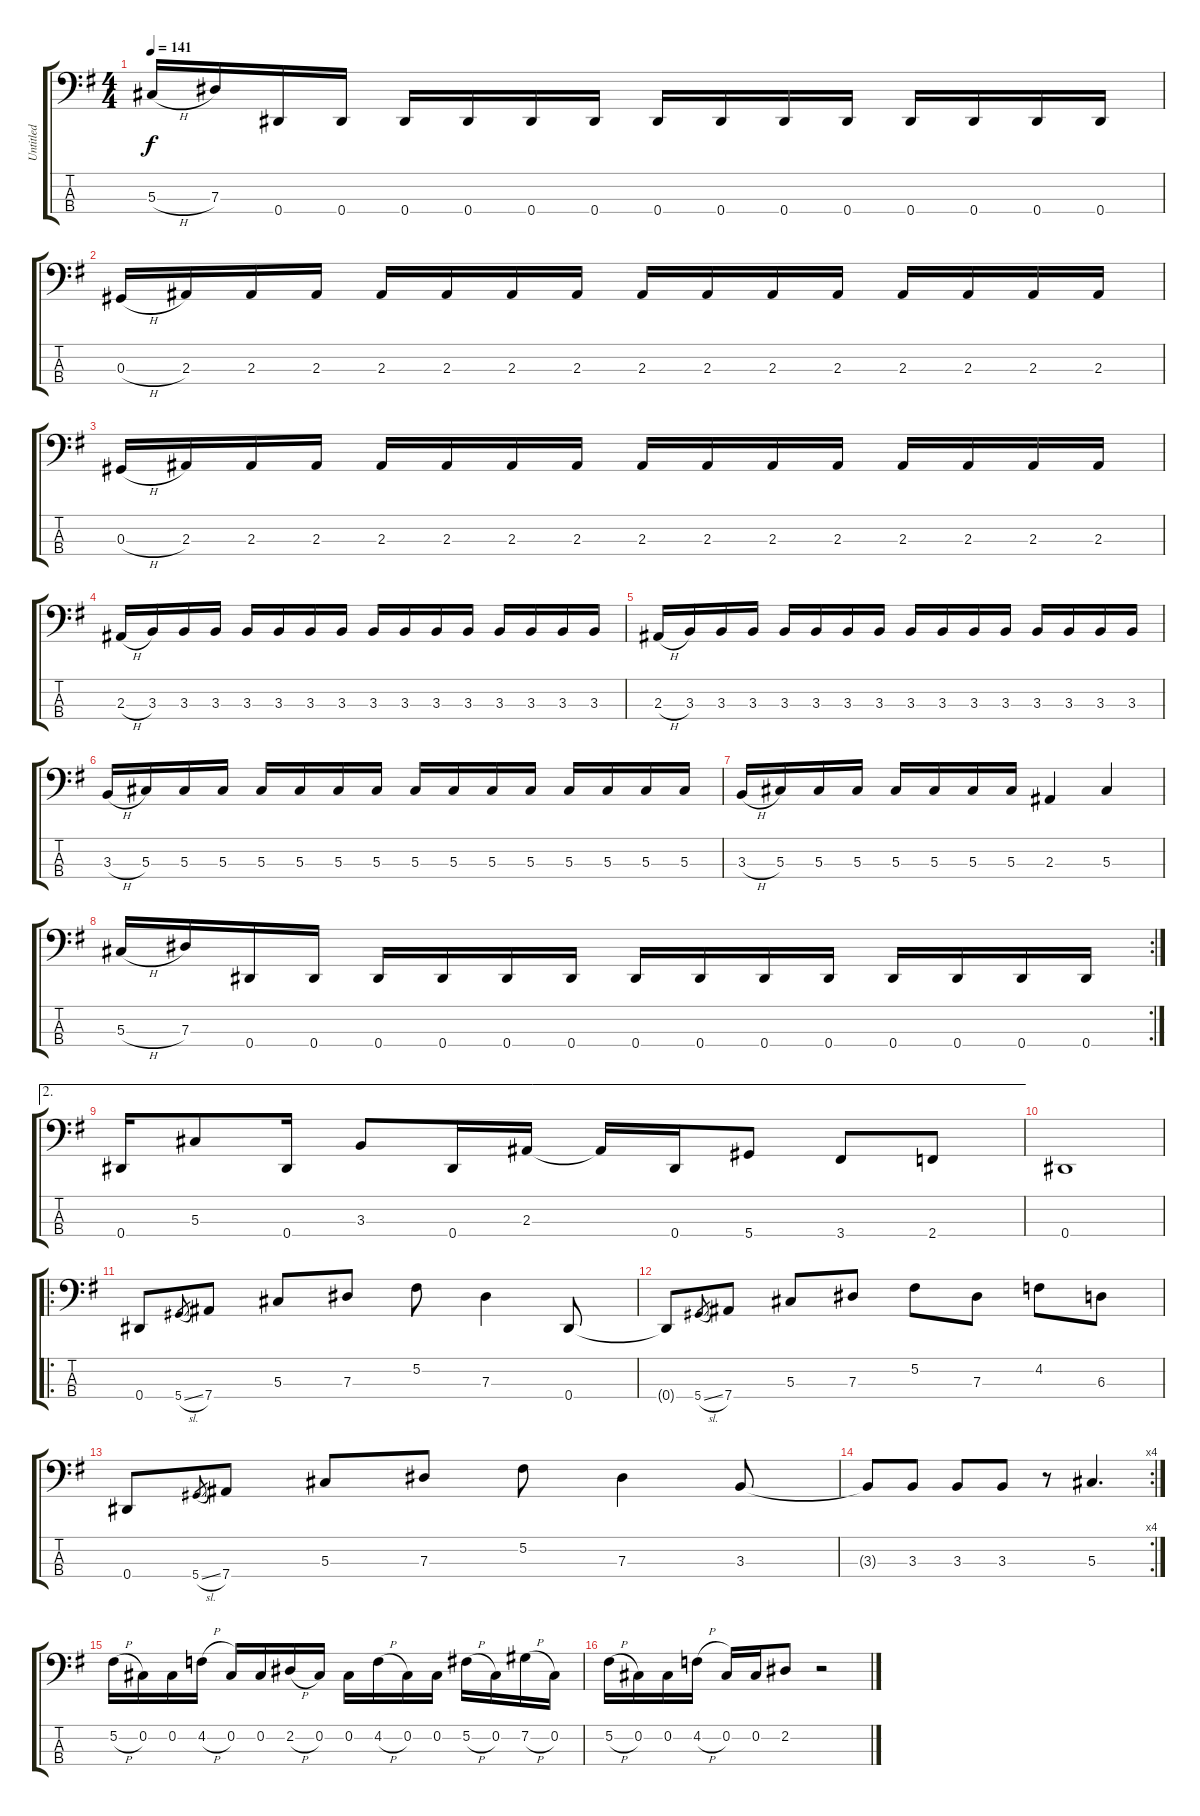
\track ("Untitled" "Untitled") {instrument electricbasspick}
\staff {score tabs}
\tuning (Gb2 Db2 Ab1 Eb1) {hide}
\ts (4 4)
\tempo 141
\clef f4
\ks g
5.3{h}.16{dy f} 7.3.16 0.4.16 0.4.16 0.4.16 0.4.16 0.4.16 0.4.16 0.4.16 0.4.16 0.4.16 0.4.16 0.4.16 0.4.16 0.4.16 0.4.16 |
0.3{h}.16 2.3.16 2.3.16 2.3.16 2.3.16 2.3.16 2.3.16 2.3.16 2.3.16 2.3.16 2.3.16 2.3.16 2.3.16 2.3.16 2.3.16 2.3.16 |
0.3{h}.16 2.3.16 2.3.16 2.3.16 2.3.16 2.3.16 2.3.16 2.3.16 2.3.16 2.3.16 2.3.16 2.3.16 2.3.16 2.3.16 2.3.16 2.3.16 |
2.3{h}.16 3.3.16 3.3.16 3.3.16 3.3.16 3.3.16 3.3.16 3.3.16 3.3.16 3.3.16 3.3.16 3.3.16 3.3.16 3.3.16 3.3.16 3.3.16 |
2.3{h}.16 3.3.16 3.3.16 3.3.16 3.3.16 3.3.16 3.3.16 3.3.16 3.3.16 3.3.16 3.3.16 3.3.16 3.3.16 3.3.16 3.3.16 3.3.16 |
3.3{h}.16 5.3.16 5.3.16 5.3.16 5.3.16 5.3.16 5.3.16 5.3.16 5.3.16 5.3.16 5.3.16 5.3.16 5.3.16 5.3.16 5.3.16 5.3.16 |
3.3{h}.16 5.3.16 5.3.16 5.3.16 5.3.16 5.3.16 5.3.16 5.3.16 2.3.4 5.3.4 |
\rc 2
5.3{h}.16 7.3.16 0.4.16 0.4.16 0.4.16 0.4.16 0.4.16 0.4.16 0.4.16 0.4.16 0.4.16 0.4.16 0.4.16 0.4.16 0.4.16 0.4.16 |
\ae 2
0.4.16 5.3.8 0.4.16 3.3.8 0.4.16 2.3.16 2.3{t}.16 0.4.16 5.4.8 3.4.8 2.4.8 |
0.4.1 |
\ro
0.4.8 5.4{sl}.8{gr} 7.4.8 5.3.8 7.3.8 5.2.8 7.3.4 0.4.8 |
0.4{t}.8 5.4{sl}.8{gr} 7.4.8 5.3.8 7.3.8 5.2.8 7.3.8 4.2.8 6.3.8 |
0.4.8 5.4{sl}.8{gr} 7.4.8 5.3.8 7.3.8 5.2.8 7.3.4 3.3.8 |
\rc 4
3.3{t}.8 3.3.8 3.3.8 3.3.8 r.8 5.3.4{d} |
5.2{h}.16 0.2.16 0.2.16 4.2{h}.16 0.2.16 0.2.16 2.2{h}.16 0.2.16 0.2.16 4.2{h}.16 0.2.16 0.2.16 5.2{h}.16 0.2.16 7.2{h}.16 0.2.16 |
5.2{h}.16 0.2.16 0.2.16 4.2{h}.16 0.2.16 0.2.16 2.2.8 r.2
